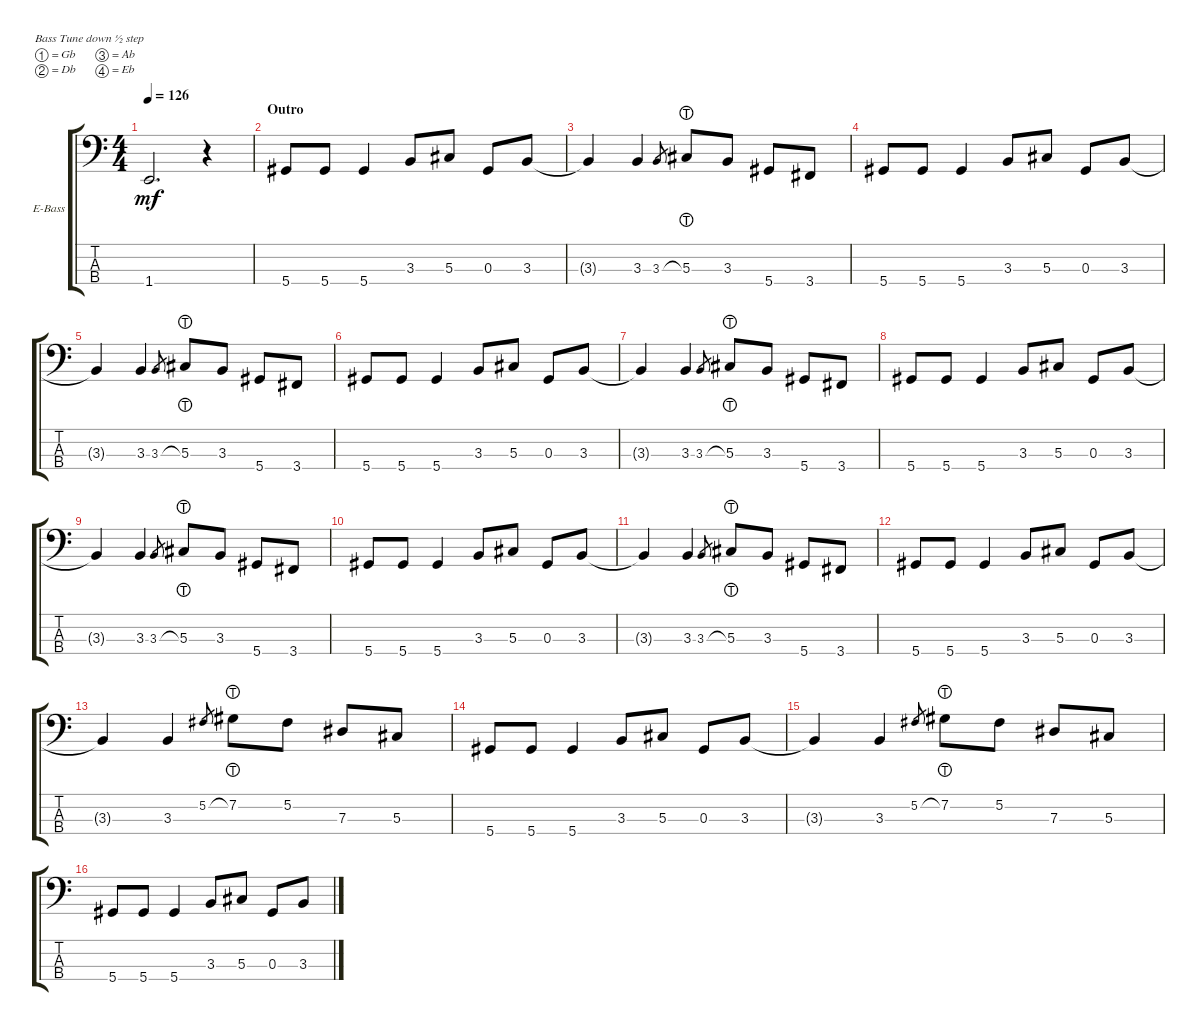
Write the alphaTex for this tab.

\defaultSystemsLayout 4
\bracketExtendMode groupsimilarinstruments
\firstSystemTrackNameOrientation horizontal
\otherSystemsTrackNameOrientation horizontal
\track ("GENE SIMMONS" "E-Bass") {instrument electricbassfinger}
\staff {score tabs}
\tuning (Gb2 Db2 Ab1 Eb1)
\ts (4 4)
\tempo 126
\clef f4
\ks c
1.4.2{d dy mf} r.4 |
\section ("" "Outro")
5.4.8 5.4.8 5.4.4 3.3.8 5.3.8 0.3.8 3.3.8 |
3.3{t}.4 3.3.4 3.3.8{gr} 5.3{lht}.8 3.3.8 5.4.8 3.4.8 |
5.4.8 5.4.8 5.4.4 3.3.8 5.3.8 0.3.8 3.3.8 |
3.3{t}.4 3.3.4 3.3.8{gr} 5.3{lht}.8 3.3.8 5.4.8 3.4.8 |
5.4.8 5.4.8 5.4.4 3.3.8 5.3.8 0.3.8 3.3.8 |
3.3{t}.4 3.3.4 3.3.8{gr} 5.3{lht}.8 3.3.8 5.4.8 3.4.8 |
5.4.8 5.4.8 5.4.4 3.3.8 5.3.8 0.3.8 3.3.8 |
3.3{t}.4 3.3.4 3.3.8{gr} 5.3{lht}.8 3.3.8 5.4.8 3.4.8 |
5.4.8 5.4.8 5.4.4 3.3.8 5.3.8 0.3.8 3.3.8 |
3.3{t}.4 3.3.4 3.3.8{gr} 5.3{lht}.8 3.3.8 5.4.8 3.4.8 |
5.4.8 5.4.8 5.4.4 3.3.8 5.3.8 0.3.8 3.3.8 |
3.3{t}.4 3.3.4 5.2.8{gr} 7.2{lht}.8 5.2.8 7.3.8 5.3.8 |
5.4.8 5.4.8 5.4.4 3.3.8 5.3.8 0.3.8 3.3.8 |
3.3{t}.4 3.3.4 5.2.8{gr} 7.2{lht}.8 5.2.8 7.3.8 5.3.8 |
5.4.8 5.4.8 5.4.4 3.3.8 5.3.8 0.3.8 3.3.8
